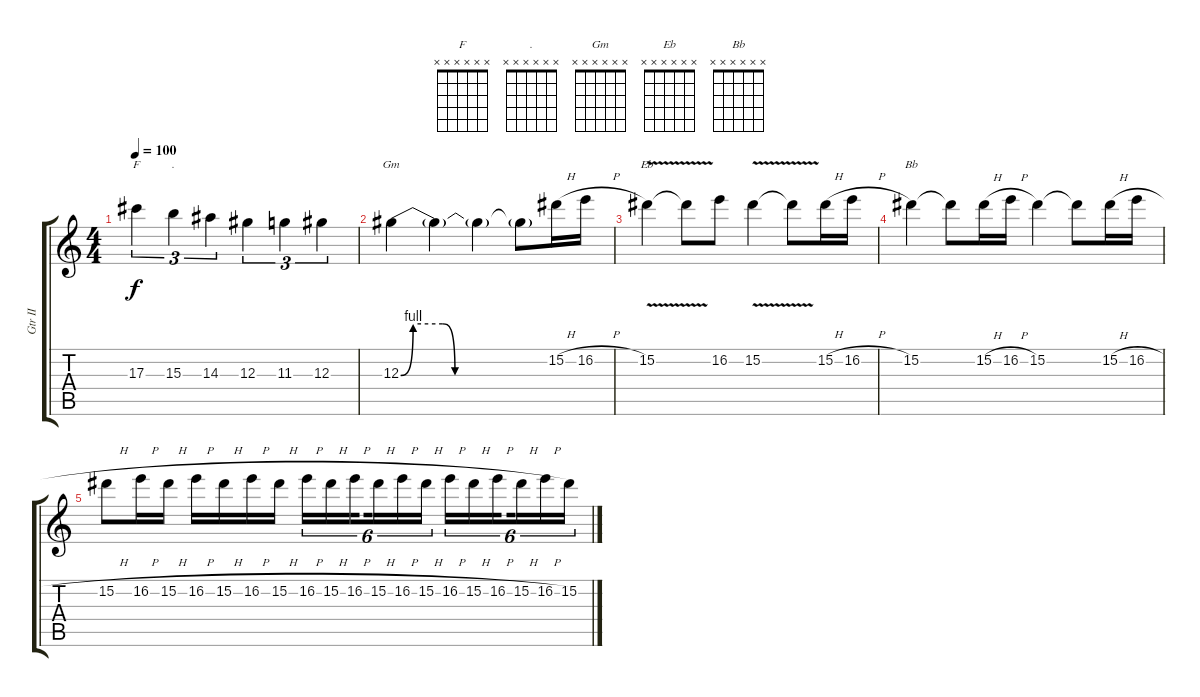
\track ("Gtr II" "Gtr II") {instrument overdrivenguitar}
\staff {score tabs}
\tuning (F4 C4 Ab3 Eb3 Bb2 F2) {hide}
\chord ("F" x x x x x x)
\chord ("." x x x x x x)
\chord ("Gm" x x x x x x)
\chord ("Eb" x x x x x x)
\chord ("Bb" x x x x x x)
\ts (4 4)
\tempo 100
\clef g2
\ks c
17.3.4{tu (3 2) ch "F" dy f} 15.3.4{tu (3 2) ch "."} 14.3.4{tu (3 2)} 12.3.4{tu (3 2)} 11.3.4{tu (3 2)} 12.3.4{tu (3 2)} |
12.3{be (custom 0 0 5 4 17 4 22 0 60 0)}.4{ch "Gm" volume 4} 12.3{t}.4 12.3{t}.4 12.3{t}.8 15.2{h}.16 16.2{h}.16 |
15.2{v}.4{ch "Eb"} 15.2{t}.8 16.2.8 15.2{v}.4 15.2{t}.8 15.2{h}.16 16.2{h}.16 |
15.2.4{ch "Bb" volume 0} 15.2{t}.8 15.2{h}.16 16.2{h}.16 15.2.4 15.2{t}.8 15.2{h}.16 16.2{h}.16 |
15.2{h}.8 16.2{h}.16 15.2{h}.16 16.2{h}.16 15.2{h}.16 16.2{h}.16 15.2{h}.16 16.2{h}.16{tu (6 4)} 15.2{h}.16{tu (6 4)} 16.2{h}.16{tu (6 4) beam splitsecondary} 15.2{h}.16{tu (6 4)} 16.2{h}.16{tu (6 4)} 15.2{h}.16{tu (6 4)} 16.2{h}.16{tu (6 4)} 15.2{h}.16{tu (6 4)} 16.2{h}.16{tu (6 4) beam splitsecondary} 15.2{h}.16{tu (6 4)} 16.2{h}.16{tu (6 4)} 15.2.16{tu (6 4)}
